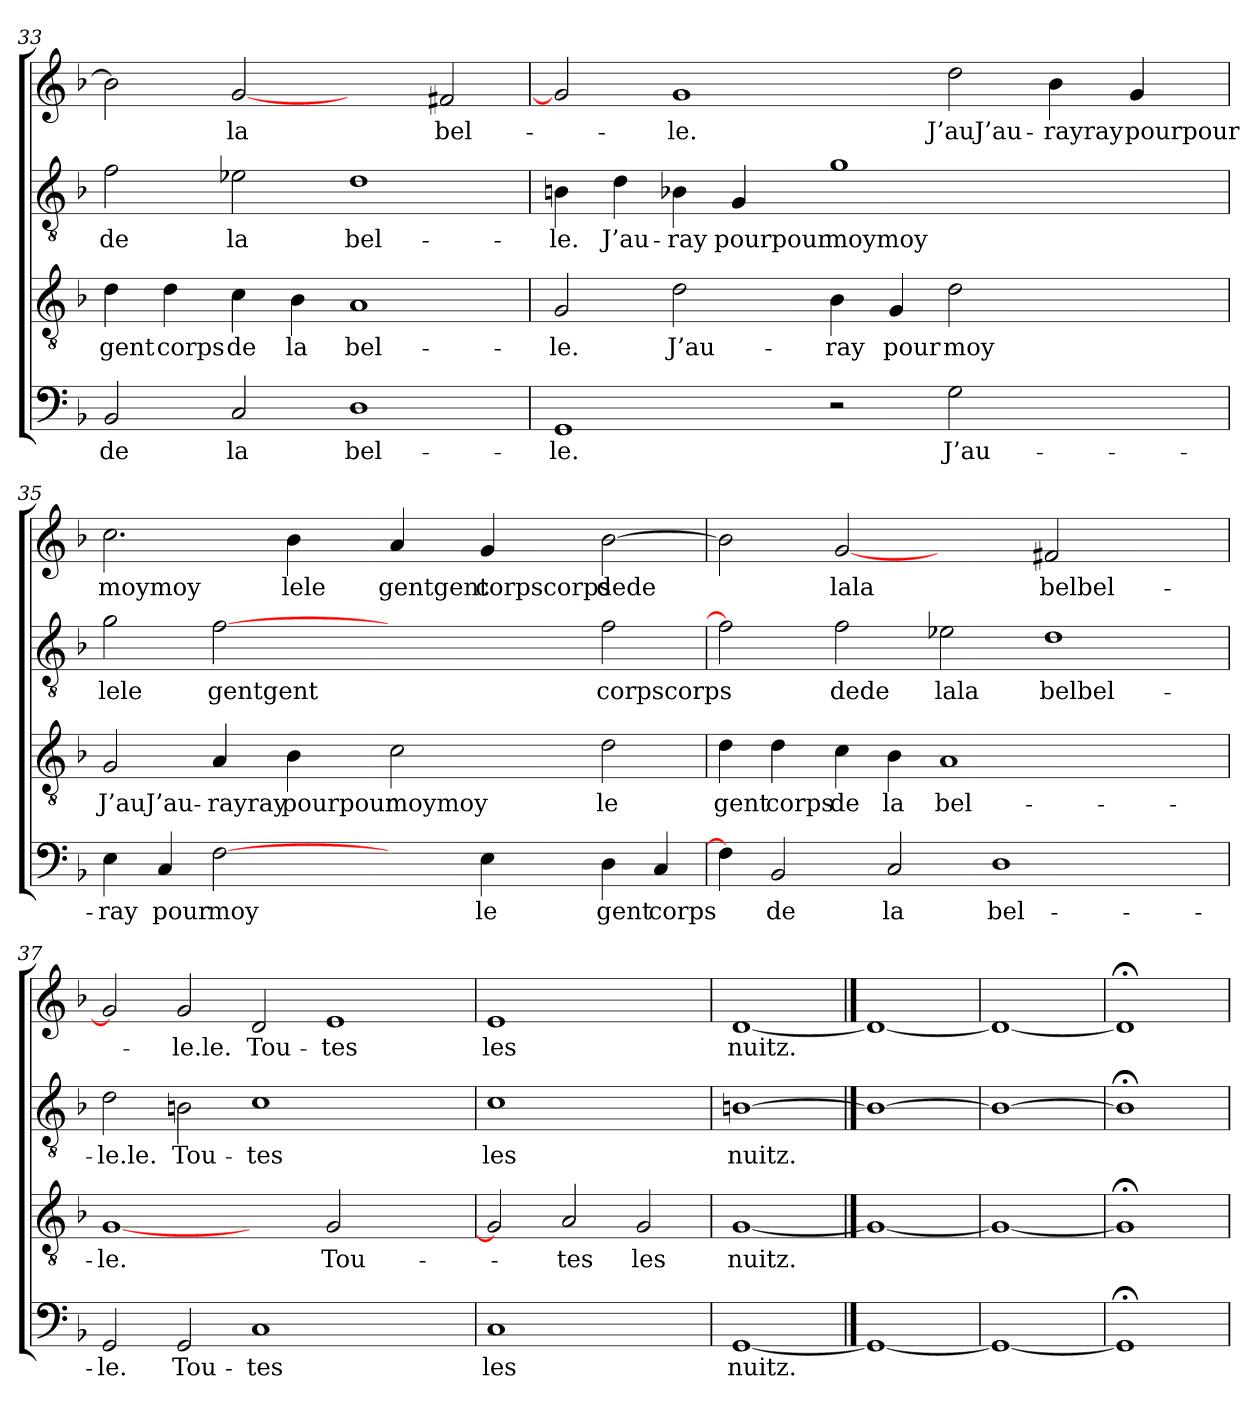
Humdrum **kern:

**kern	**text	**kern	**text	**kern	**text	**kern	**text
*part4	*part4	*part3	*part3	*part2	*part2	*part1	*part1
*staff4	*staff4	*staff3	*staff3	*staff2	*staff2	*staff1	*staff1
*clefF4	*	*clefGv2	*	*clefGv2	*	*clefG2	*
*k[b-]	*	*k[b-]	*	*k[b-]	*	*k[b-]	*
=33	=33	=33	=33	=33	=33	=33	=33
2BB-	de	4d	gent	2f	de	2b-]	.
.	.	4d	corps	.	.	.	.
2C	la	4c	de	2e-X	la	[2g	la
.	.	4B-	la	.	.	.	.
1D	bel-	1A	bel-	1d	bel-	2ryy	.
.	.	.	.	.	.	2f#X	bel-
=34	=34	=34	=34	=34	=34	=34	=34
1GG	-le.	2G	-le.	4Bn	-le.	2g]	.
.	.	.	.	4d	J’au-	.	.
.	.	2d	J’au-	4B-X	-ray	1g	-le.
.	.	.	.	4G	pourpour	.	.
2r	.	4B-	-ray	1g	moymoy	.	.
.	.	4G	pour	.	.	.	.
2G	J’au-	2d	moy	.	.	2dd	J’auJ’au-
2ryy	.	2ryy	.	2ryy	.	4b-	-rayray
.	.	.	.	.	.	4g	pourpour
!!LO:LB:g=z
=35	=35	=35	=35	=35	=35	=35	=35
4E	-ray	2G	J’auJ’au-	2g	lele	2.cc	moymoy
4C	pour	.	.	.	.	.	.
[2F	moy	4A	-rayray	[2f	gentgent	.	.
.	.	4B-	pourpour	.	.	4b-	lele
4ryy	.	2c	moymoy	2ryy	.	4a	gentgent
4E	le	.	.	.	.	4g	corpscorps
4D	gent	2d	le	2f	corpscorps	[2b-	dede
4C	corps	.	.	.	.	.	.
=36	=36	=36	=36	=36	=36	=36	=36
4F]	.	4d	gent	2f]	.	2b-]	.
2BB-	de	4d	corps	.	.	.	.
.	.	4c	de	2f	dede	[2g	lala
2C	la	4B-	la	.	.	.	.
.	.	1A	bel-	2e-X	lala	2ryy	.
1D	bel-	.	.	.	.	.	.
.	.	.	.	1d	belbel-	2f#X	belbel-
.	.	2ryy	.	.	.	2ryy	.
4ryy	.	.	.	.	.	.	.
=37	=37	=37	=37	=37	=37	=37	=37
2GG	-le.	[1G	-le.	2d	-le.le.	2g]	.
2GG	Tou-	.	.	2Bn	Tou-	2g	-le.le.
1C	-tes	2ryy	.	1c	-tes	2d	Tou-
.	.	2G	Tou-	.	.	1e	-tes
2ryy	.	2ryy	.	2ryy	.	.	.
=38	=38	=38	=38	=38	=38	=38	=38
1C	les	2G]	.	1c	les	1e	les
.	.	2A	-tes	.	.	.	.
2ryy	.	2G	les	2ryy	.	2ryy	.
=39	=39	=39	=39	=39	=39	=39	=39
[1GG	nuitz.	[1G	nuitz.	[1Bn	nuitz.	[1d	nuitz.
==40	==40	==40	==40	==40	==40	==40	==40
1GG_	.	1G_	.	1B_	.	1d_	.
=41	=41	=41	=41	=41	=41	=41	=41
1GG_	.	1G_	.	1B_	.	1d_	.
=42	=42	=42	=42	=42	=42	=42	=42
1GG;<]	.	1G;<]	.	1B;<]	.	1d;<]	.
=	=	=	=	=	=	=	=
*-	*-	*-	*-	*-	*-	*-	*-
